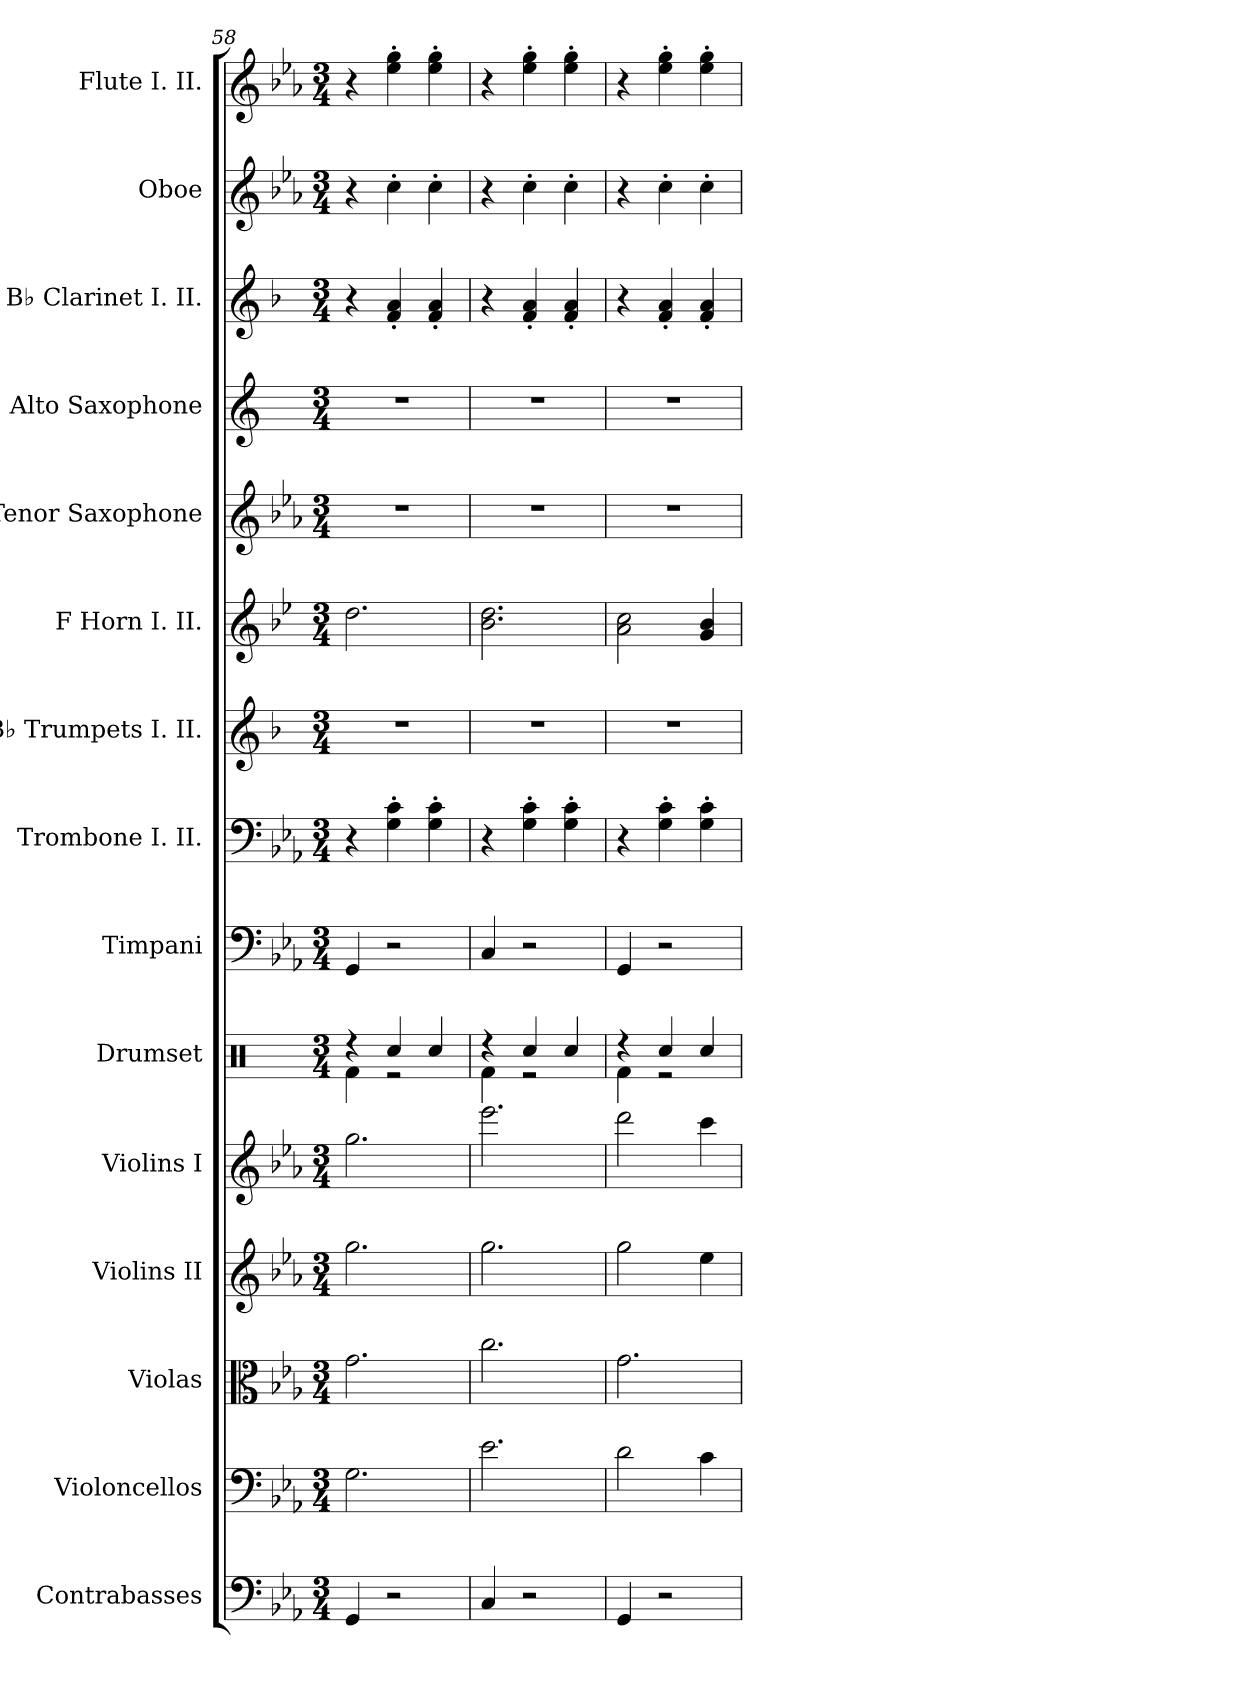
**kern	**kern	**kern	**kern	**kern	**kern	**kern	**kern	**kern	**kern	**kern	**kern	**kern	**kern	**kern
*part15	*part14	*part13	*part12	*part11	*part10	*part9	*part8	*part7	*part6	*part5	*part4	*part3	*part2	*part1
*staff15	*staff14	*staff13	*staff12	*staff11	*staff10	*staff9	*staff8	*staff7	*staff6	*staff5	*staff4	*staff3	*staff2	*staff1
*I"Contrabasses	*I"Violoncellos	*I"Violas	*I"Violins II	*I"Violins I	*I"Drumset	*I"Timpani	*I"Trombone I. II.	*I"B♭ Trumpets I. II.	*I"F Horn I. II.	*I"Tenor Saxophone	*I"Alto Saxophone	*I"B♭ Clarinet  I. II.	*I"Oboe	*I"Flute I. II.
*I'Cb.	*I'Vc.	*I'Vla.	*I'Vln. II	*I'Vln. I	*I'Drs.	*I'Timp.	*I'Tbn. I. II.	*I'B♭ Tpt. I. II.	*I'F Hn. I. II.	*I'T. Sax.	*I'A. Sax.	*I'B♭ Cl. I. II.	*I'Ob.	*I'Fl. I. II.
*clefF4	*clefF4	*clefC3	*clefG2	*clefG2	*clefX	*clefF4	*clefF4	*clefG2	*clefG2	*clefG2	*clefG2	*clefG2	*clefG2	*clefG2
*ITrd7c12	*	*	*	*	*	*	*	*ITrd1c2	*ITrd4c7	*ITrd8c14	*ITrd5c9	*ITrd1c2	*	*
*k[b-e-a-]	*k[b-e-a-]	*k[b-e-a-]	*k[b-e-a-]	*k[b-e-a-]	*k[]	*k[b-e-a-]	*k[b-e-a-]	*k[b-e-a-]	*k[b-e-a-]	*k[b-e-a-]	*k[b-e-a-]	*k[b-e-a-]	*k[b-e-a-]	*k[b-e-a-]
*M3/4	*M3/4	*M3/4	*M3/4	*M3/4	*M3/4	*M3/4	*M3/4	*M3/4	*M3/4	*M3/4	*M3/4	*M3/4	*M3/4	*M3/4
=58	=58	=58	=58	=58	=58	=58	=58	=58	=58	=58	=58	=58	=58	=58
*	*	*	*	*	*^	*	*	*	*	*	*	*	*	*
4GGG/	2.G\	2.g\	2.gg\	2.gg\	4r	4Rf\	4GG/	4r	2.r	2.g\	2.r	2.r	4r	4r	4r
2r	.	.	.	.	4Rcc/	2r	2r	4G\' 4c\'	.	.	.	.	4e-/' 4g/'	4cc'\	4ee-\' 4gg\'
.	.	.	.	.	4Rcc/	.	.	4G\' 4c\'	.	.	.	.	4e-/' 4g/'	4cc'\	4ee-\' 4gg\'
=59	=59	=59	=59	=59	=59	=59	=59	=59	=59	=59	=59	=59	=59	=59	=59
4CC/	2.e-\	2.cc\	2.gg\	2.eee-\	4r	4Rf\	4C/	4r	2.r	2.e-\ 2.g\	2.r	2.r	4r	4r	4r
2r	.	.	.	.	4Rcc/	2r	2r	4G\' 4c\'	.	.	.	.	4e-/' 4g/'	4cc'\	4ee-\' 4gg\'
.	.	.	.	.	4Rcc/	.	.	4G\' 4c\'	.	.	.	.	4e-/' 4g/'	4cc'\	4ee-\' 4gg\'
=60	=60	=60	=60	=60	=60	=60	=60	=60	=60	=60	=60	=60	=60	=60	=60
4GGG/	2d\	2.g\	2gg\	2ddd\	4r	4Rf\	4GG/	4r	2.r	2d\ 2f\	2.r	2.r	4r	4r	4r
2r	.	.	.	.	4Rcc/	2r	2r	4G\' 4c\'	.	.	.	.	4e-/' 4g/'	4cc'\	4ee-\' 4gg\'
.	4c\	.	4ee-\	4ccc\	4Rcc/	.	.	4G\' 4c\'	.	4c/ 4e-/	.	.	4e-/' 4g/'	4cc'\	4ee-\' 4gg\'
*	*	*	*	*	*v	*v	*	*	*	*	*	*	*	*	*
=	=	=	=	=	=	=	=	=	=	=	=	=	=	=
*-	*-	*-	*-	*-	*-	*-	*-	*-	*-	*-	*-	*-	*-	*-
